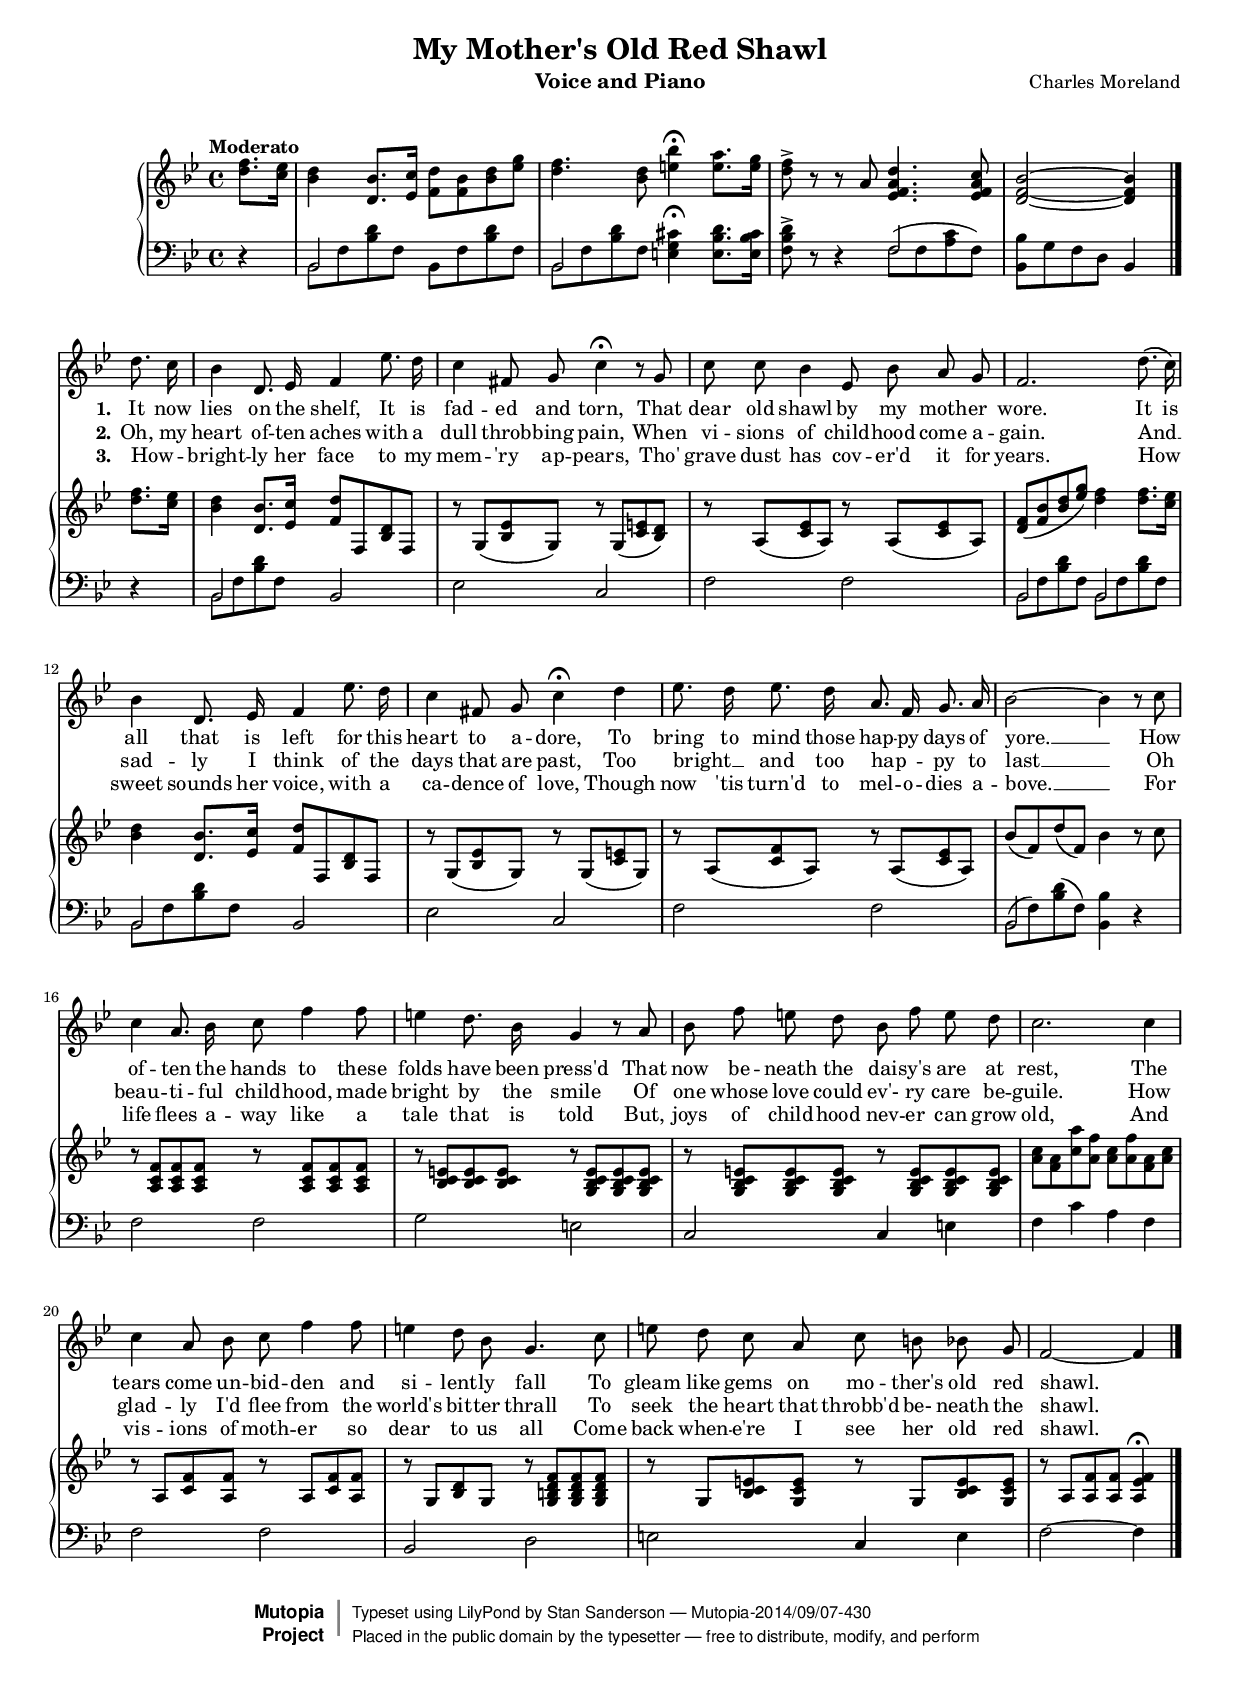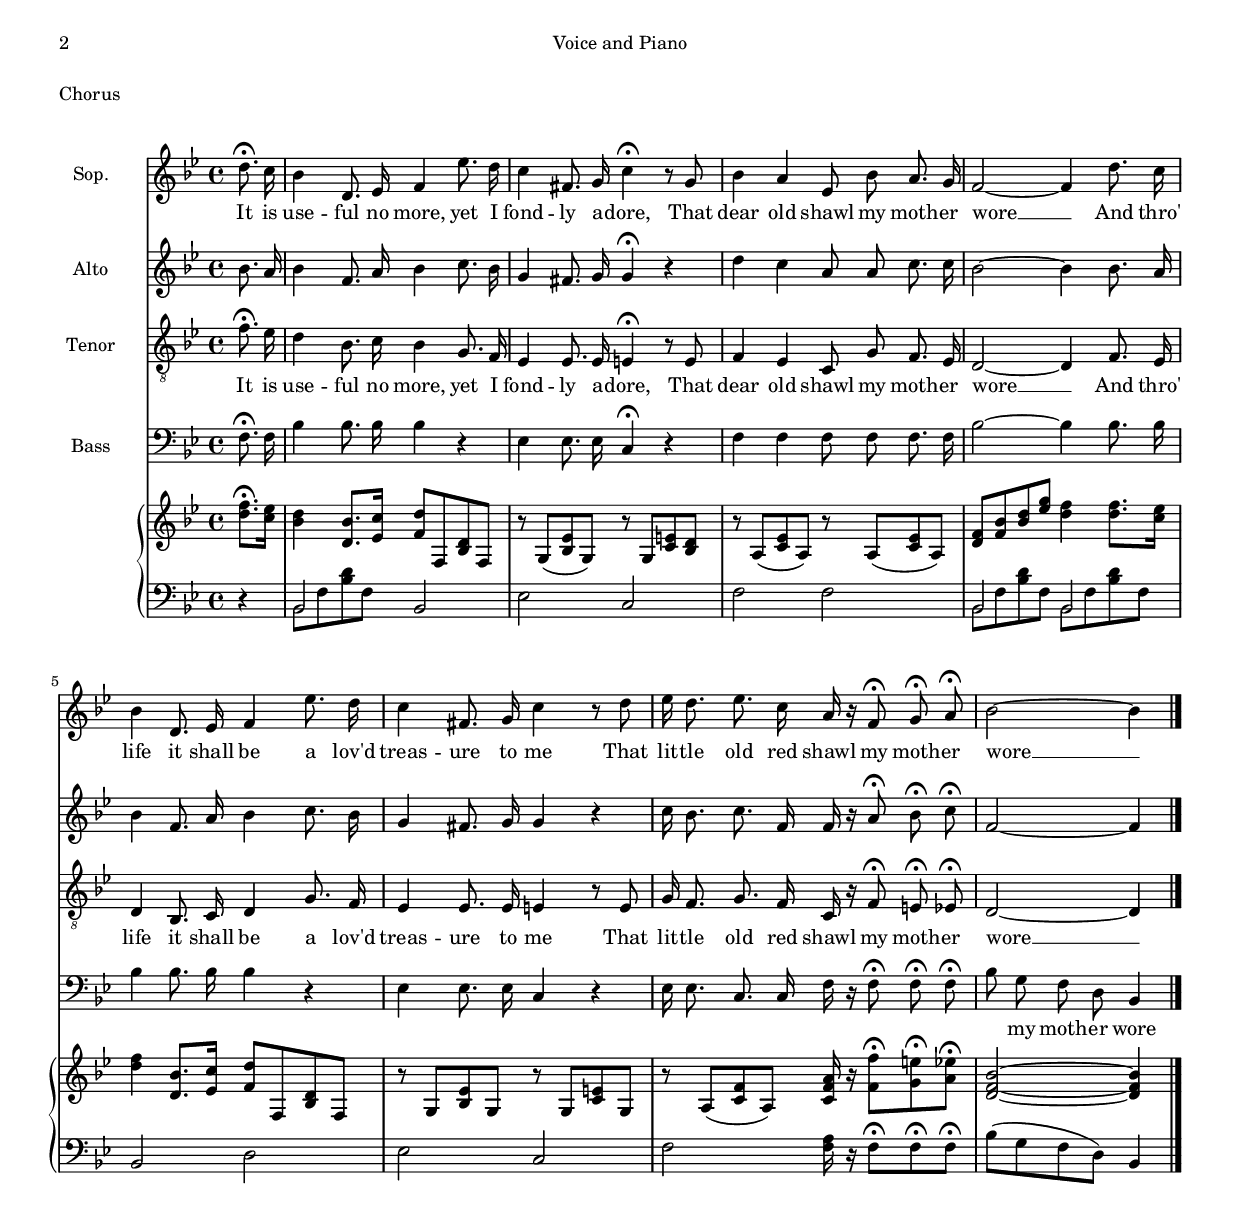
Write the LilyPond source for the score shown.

\include "english.ly"
\version "2.18.2"
#(set-global-staff-size 16)

\header {
  title = "My Mother's Old Red Shawl"
  composer = "Charles Moreland"
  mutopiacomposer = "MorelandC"
  instrument = "Voice and Piano"
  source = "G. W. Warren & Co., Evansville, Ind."
  date = "1885"
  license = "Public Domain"
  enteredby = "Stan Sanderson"
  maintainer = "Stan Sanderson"
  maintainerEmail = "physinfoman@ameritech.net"
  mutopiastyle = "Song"

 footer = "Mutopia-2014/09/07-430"
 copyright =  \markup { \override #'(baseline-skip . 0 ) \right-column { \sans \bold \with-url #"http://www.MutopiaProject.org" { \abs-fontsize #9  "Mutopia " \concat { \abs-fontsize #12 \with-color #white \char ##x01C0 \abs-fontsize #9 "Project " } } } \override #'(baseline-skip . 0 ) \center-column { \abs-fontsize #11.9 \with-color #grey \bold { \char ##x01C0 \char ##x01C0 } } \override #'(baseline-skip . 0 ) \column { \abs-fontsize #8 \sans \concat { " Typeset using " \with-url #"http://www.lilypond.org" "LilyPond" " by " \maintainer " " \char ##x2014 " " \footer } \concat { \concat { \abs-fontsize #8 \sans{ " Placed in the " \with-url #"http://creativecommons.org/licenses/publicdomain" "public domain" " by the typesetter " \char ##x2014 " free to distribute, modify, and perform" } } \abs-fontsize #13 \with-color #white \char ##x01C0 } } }
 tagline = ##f
}

\paper {
  top-margin = 6\mm
  top-markup-spacing.basic-distance = #6
  markup-system-spacing #'padding = #5
  markup-markup-spacing #'padding = #1.2
  last-bottom-spacing.basic-distance = #12
  top-system-spacing.basic-distance = #12
  bottom-margin = 10\mm
}

melody =  \relative c'' {
	\key bf\major \time 4/4
	\partial 4 s4 s1*3  s2 s4
	d8. c16
	bf4 d,8. ef16 f4 ef'8. d16 | c4 fs,8 g c4\fermata r8 g | c c bf4 ef,8 bf' a g |
	f2. d'8.\( c16\) | bf4 d,8. ef16 f4 ef'8. d16 | c4 fs,8 g c4\fermata d |
	ef8. d16 ef8. d16 a8. f16 g8. a16 | bf2 ~ bf4 r8 c | c4 a8. bf16 c8 f4 f8 |
	e4 d8. bf16 g4 r8 a | bf f' e d bf f' e d | c2. c4 |
	c4 a8 bf c f4 f8 | e4 d8 bf g4. c8 | e d c a c b bf g |
    \set Timing.measureLength = #(ly:make-moment 3/4)
    f2 ~ f4
}

textA = \lyricmode {
	It now lies on the shelf, It is fad -- ed and torn, That dear old shawl by my
	moth -- er wore. It is all that is left for this heart to a -- dore, To bring
	to mind those hap -- py days of yore. __ How of -- ten the hands to these folds
	have been press'd That now be -- neath the dai -- sy's are at rest, The tears
	come un -- bid -- den and si -- lent -- ly fall To gleam like gems on mo -- ther's
	old red shawl.
}

textB = \lyricmode {
	Oh, my heart of -- ten aches with a dull throb -- bing pain, When vi -- sions of
	child -- hood come a -- gain. And __ _ sad -- ly I think of the days that are past,
	Too bright __ _ and too hap -- _ py to last __ Oh beau -- ti -- ful child -- hood, made
	bright by the smile Of one whose love could ev'- ry care be -- guile. How glad -- ly
	I'd flee from the world's bit -- ter thrall To seek the heart that throbb'd be- neath
	the shawl.
}

textC = \lyricmode {
	How -- _ bright -- ly her face to my mem -- 'ry ap -- pears, Tho' grave dust has cov -- er'd
	it for years. How __ _ sweet sounds her voice, with a ca -- dence of love, Though now 'tis
	turn'd to mel -- o -- dies a -- bove. __ For life flees a -- way like a tale that is
	told But, joys of child -- hood nev -- er can grow old, And vis -- ions of moth -- er
	so dear to us all Come back when -- e're I see her old red shawl.

}

upper = \relative c'' {
	\key bf\major \time 4/4
    \partial 4
	<d f>8. <c ef>16 |
%% 1-4
	<bf d>4 <bf d,>8. <c ef,>16 <d f,>8 <bf f> <d bf> <g ef> |
	<f d>4. <d bf>8 <e bf'>4\fermata <e a>8. <e g>16 |
	<d f>8^> r r a <d a f ef>4. <c a f ef>8 |
	<bf f d>2 ~ <bf f d>4 \bar "|." \break
    \set Timing.measureLength = #(ly:make-moment 1/4)
	<d f>8. <c ef>16
    \set Timing.measureLength = #(ly:make-moment 4/4)
    <bf d>4 <bf d,>8. <c ef,>16 <d f,>8 f,, <bf d> f |
	r8 g( <bf ef> g) r g( <c e> <bf d>) | r a( <c ef> a) r a( <c ef> a) |

	<d f>8( <f bf> <bf d> <ef g>) <d f>4 <d f>8. <c ef>16 |
	<bf d>4 <bf d,>8. <c ef,>16 <d f,>8 f,, <bf d> f | r8 g( <bf ef> g) r g( <c e> g) |

	r8 a( <c f> a) r a( <c ef> a) | bf'( f) d'( f,) bf4 r8 c |
	r8 <f, c a> <f c a> <f c a> r <f c a> <f c a> <f c a> |

	r8 <e c bf> <e c bf> <e c bf> r <e c bf g> <e c bf g> <e c bf g> |
	r8 <e c bf g> <e c bf g> <e c bf g> r <e c bf g> <e c bf g> <e c bf g> |
	<c' a>8 <a f> <c a'> <a f'> <a c> <a f'> <a f> <a c> |

	r8 a, <c f> <a f'> r a <c f> <a f'> | r g <bf d> g r <g b d f> <g b d f> <g b d f> |
	r8 g <bf c e> <g c e> r g[ <bf c e> <g c e>]
    \set Timing.measureLength = #(ly:make-moment 3/4)
	r8 a <a f'> <a f'> <a ef' f>4\fermata \bar "|."
}

lower = \relative c {
	\key bf\major \time 4/4
    \partial 4
	\override Staff.NoteCollision.merge-differently-headed = ##t
	r4 | <<{bf2}\\{bf8 f' <bf d> f}>> bf, f' <bf d> f |
	<<{bf,2}\\{bf8 f' <bf d> f}>> <e g cs>4\fermata <e bf' d>8. <e bf' cs>16 |
	<f bf d>8^> r r4 <<{f2}\\{\slurUp f8[( f <a c> f])}>> | <bf bf,>8[ g f d] bf4

    \set Timing.measureLength = #(ly:make-moment 1/4)
	r4
    \set Timing.measureLength = #(ly:make-moment 4/4)
    << { bf2 } \\ { bf8 f' <bf d> f } >> bf,2 | ef c | f f |
	<<{bf,2}\\{bf8 f' <bf d> f}>> <<{bf,2}\\{bf8 f' <bf d> f}>> |
	<<{bf,2}\\{bf8 f' <bf d> f}>> bf,2 | ef c |

	f2 f | <<{bf,2}\\{\slurUp bf8( f') <bf d>( f)}>> <bf bf,>4 r | f2 f |

	g2 e | c c4 e | f c' a f |

	f2 f | bf, d | e c4 e |
    \set Timing.measureLength = #(ly:make-moment 3/4)
    f2 ~ f4
}

\score {
  <<
    \new Staff \with {
      midiInstrument = #"choir aahs"
    } <<
      \tempo "Moderato"
      \context Voice = "mel" {
        \autoBeamOff
        \melody
      }
    >>
    \new Lyrics { \lyricsto "mel" { \set stanza = "1." \textA } }
    \new Lyrics { \lyricsto "mel" { \set stanza = "2." \textB } }
    \new Lyrics { \lyricsto "mel" { \set stanza = "3." \textC } }

    \new PianoStaff \with {
      midiInstrument = #"acoustic grand"
    } <<
      \new Staff = "upper" \upper
      \new Staff = "lower" <<
        \clef bass
        \lower
      >>
    >>
  >>
  \layout {
      \context {
        \Staff \RemoveEmptyStaves
        \override VerticalAxisGroup.remove-first = ##t
      }
  }

  \midi {
    \tempo 4 = 60
  }
}


%%% Chorus

Chorus = \lyricmode {
	It is use -- ful no more, yet I fond -- ly a -- dore, That
	dear old shawl my moth -- er wore __ And thro' life it shall be a lov'd
	treas -- ure to me That lit -- tle old red shawl my moth -- er wore __
}

BassChorus = \lyricmode {
	_ _ _ _ _ _ _ _ _ _ _ _ _ _ _ _ _ _ _ _
	_ _ _ _ _ _ _ _ _ _ _ _ _ _ _ _ my moth -- er wore
}

SopMel =  \relative c'' { \set Staff.instrumentName = #"Sop."
	\key bf\major \time 4/4
	\partial 4 d8.\fermata c16 |
	bf4 d,8. ef16 f4 ef'8. d16 | c4 fs,8. g16 c4\fermata r8 g |
	bf4 a ef8 bf' a8. g16 | f2 ~ f4 d'8. c16 | bf4 d,8. ef16 f4 ef'8. d16 |
	c4 fs,8. g16 c4 r8 d | ef16 d8. ef c16 a r f8\fermata g\fermata a\fermata | bf2 ~ bf4 \bar "|."
}

AltoMel =  \relative c'' { \set Staff.instrumentName = #"Alto"
	\key bf\major \time 4/4 \partial 4
	bf8. a16 | bf4 f8. a16 bf4 c8. bf16 | g4 fs8. g16 g4\fermata r |
	d'4 c a8 a c8. c16 | bf2 ~ bf4 bf8. a16 | bf4 f8. a16 bf4 c8. bf16 |
	g4 fs8. g16 g4 r | c16 bf8. c f,16 f r a8\fermata bf\fermata c\fermata | f,2 ~ f4
}

TenMel =  \relative c' { \set Staff.instrumentName = #"Tenor"
	\key bf\major \time 4/4 \partial 4 \clef "treble_8"
	f8.\fermata ef16 | d4 bf8. c16 bf4 g8. f16 | ef4 ef8. ef16 e4\fermata r8 e |
	f4 ef c8 g' f8. ef16 | d2 ~ d4 f8. ef16 | d4 bf8. c16 d4 g8. f16 |
	ef4 ef8. ef16 e4 r8 e | g16 f8. g f16 c r f8\fermata e\fermata ef\fermata | d2 ~ d4
}

BassMel =  \relative c { \set Staff.instrumentName = #"Bass"
	\key bf\major \time 4/4 \partial 4 \clef bass
	f8.\fermata f16 | bf4 bf8. bf16 bf4 r | ef, ef8. ef16 c4\fermata r |
	f4 f f8 f f8. f16 | bf2 ~ bf4 bf8. bf16 | bf4 bf8. bf16 bf4 r |
	ef,4 ef8. ef16 c4 r | ef16 ef8. c c16 f r f8\fermata f\fermata f\fermata | bf g f d bf4
}


ChorusUp = \relative c'' {
	\key bf\major \time 4/4 \partial 4
	<f d>8.\fermata <ef c>16 | <d bf>4 <bf d,>8. <c ef,>16 <d f,>8[ f,, <bf d> f] |
		r g( <bf ef> g) r g <c e> <bf d> |
	r8 a( <c ef> a) r a( <c ef> a) | <d f> <f bf> <bf d> <ef g> <d f>4 <d f>8. <c ef>16 |
		<d f>4 <bf d,>8. <c ef,>16 <d f,>8[ f,, <bf d> f] |
	r8 g <bf ef> g r g <c e> g |
		r a( <c f> a) <c f a>16 r <f f'>8\fermata <g e'>\fermata <a ef'>\fermata |
			<bf f d>2 ~ <bf f d>4
}

ChorusDown = \relative c {
	\key bf\major \time 4/4 \partial 4
	\override Staff.NoteCollision.merge-differently-headed = ##t
	r4 | <<{bf2}\\{bf8 f' <bf d> f}>> bf,2 | ef c |
	f2 f | <<{bf,2}\\{bf8 f' <bf d> f}>>  <<{bf,2}\\{bf8 f' <bf d> f}>> | bf,2 d |
	ef2 c | f <f a>16 r f8\fermata f\fermata f\fermata | bf( g f d) bf4
}


\score {
  <<
    \new Voice = "melA" { \autoBeamOff \SopMel }
    \new Lyrics { \lyricsto "melA" { \Chorus } }

    \new Voice = "melB" { \autoBeamOff \AltoMel }

    \new Voice = "melC" { \autoBeamOff \TenMel }
    \new Lyrics { \lyricsto "melC" { \Chorus } }

    \new Voice = "melD" { \autoBeamOff \BassMel }
    \new Lyrics { \lyricsto "melD" { \BassChorus } }

    \new PianoStaff <<
      \new Staff = "upper" \ChorusUp
      \new Staff = "lower" <<
        \clef bass
        \ChorusDown
      >>
    >>
  >>
  \header { piece = "Chorus" }
  \layout { }
  \midi {
    \tempo 4 = 60
  }
}
